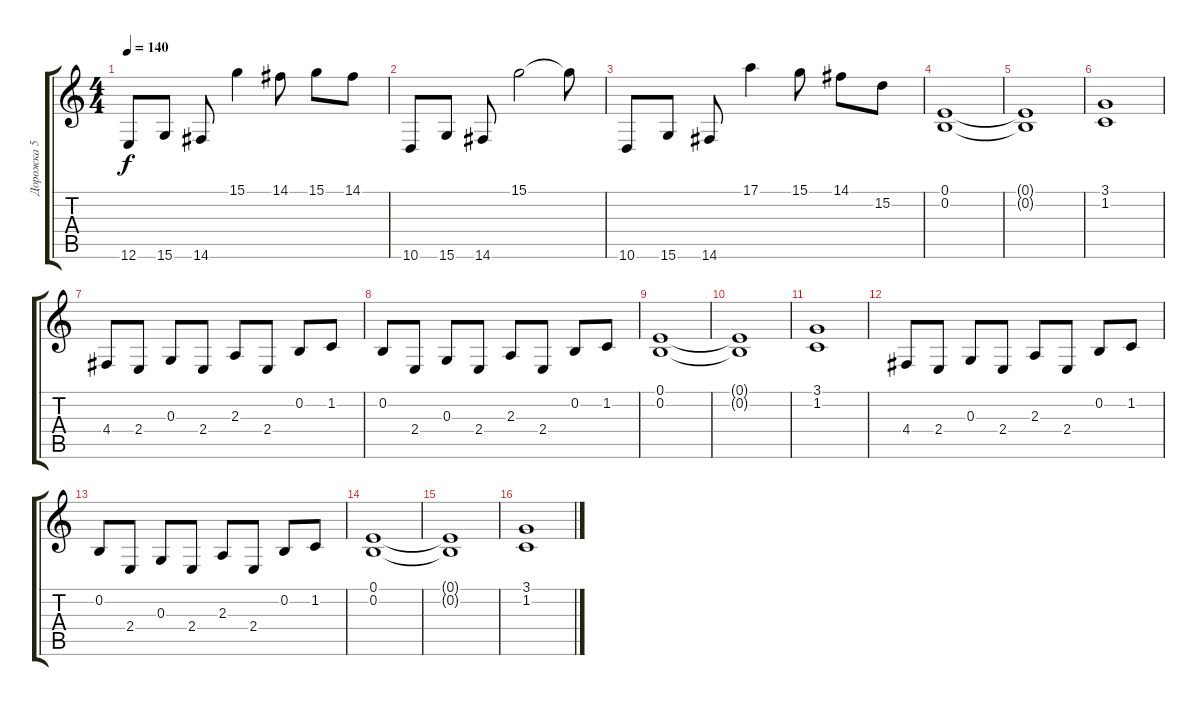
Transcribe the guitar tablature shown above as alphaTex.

\track ("Дорожка 5" "Дорожка 5") {instrument acousticgrandpiano}
\staff {score tabs}
\tuning (E4 B3 G3 D3 A2 E2) {hide}
\ts (4 4)
\tempo 140
\clef g2
\ks c
12.6.8{dy f} 15.6.8 14.6.8 15.1.4 14.1.8 15.1.8 14.1.8 |
10.6.8 15.6.8 14.6.8 15.1.2 15.1{t}.8 |
10.6.8 15.6.8 14.6.8 17.1.4 15.1.8 14.1.8 15.2.8 |
(0.1 0.2).1{instrument choiraahs} |
(0.1{t} 0.2{t}).1 |
(3.1 1.2).1 |
4.4.8{instrument acousticgrandpiano} 2.4.8 0.3.8 2.4.8 2.3.8 2.4.8 0.2.8 1.2.8 |
0.2.8 2.4.8 0.3.8 2.4.8 2.3.8 2.4.8 0.2.8 1.2.8 |
(0.1 0.2).1{instrument choiraahs} |
(0.1{t} 0.2{t}).1 |
(3.1 1.2).1 |
4.4.8{instrument acousticgrandpiano} 2.4.8 0.3.8 2.4.8 2.3.8 2.4.8 0.2.8 1.2.8 |
0.2.8 2.4.8 0.3.8 2.4.8 2.3.8 2.4.8 0.2.8 1.2.8 |
(0.1 0.2).1{instrument choiraahs} |
(0.1{t} 0.2{t}).1 |
(3.1 1.2).1
